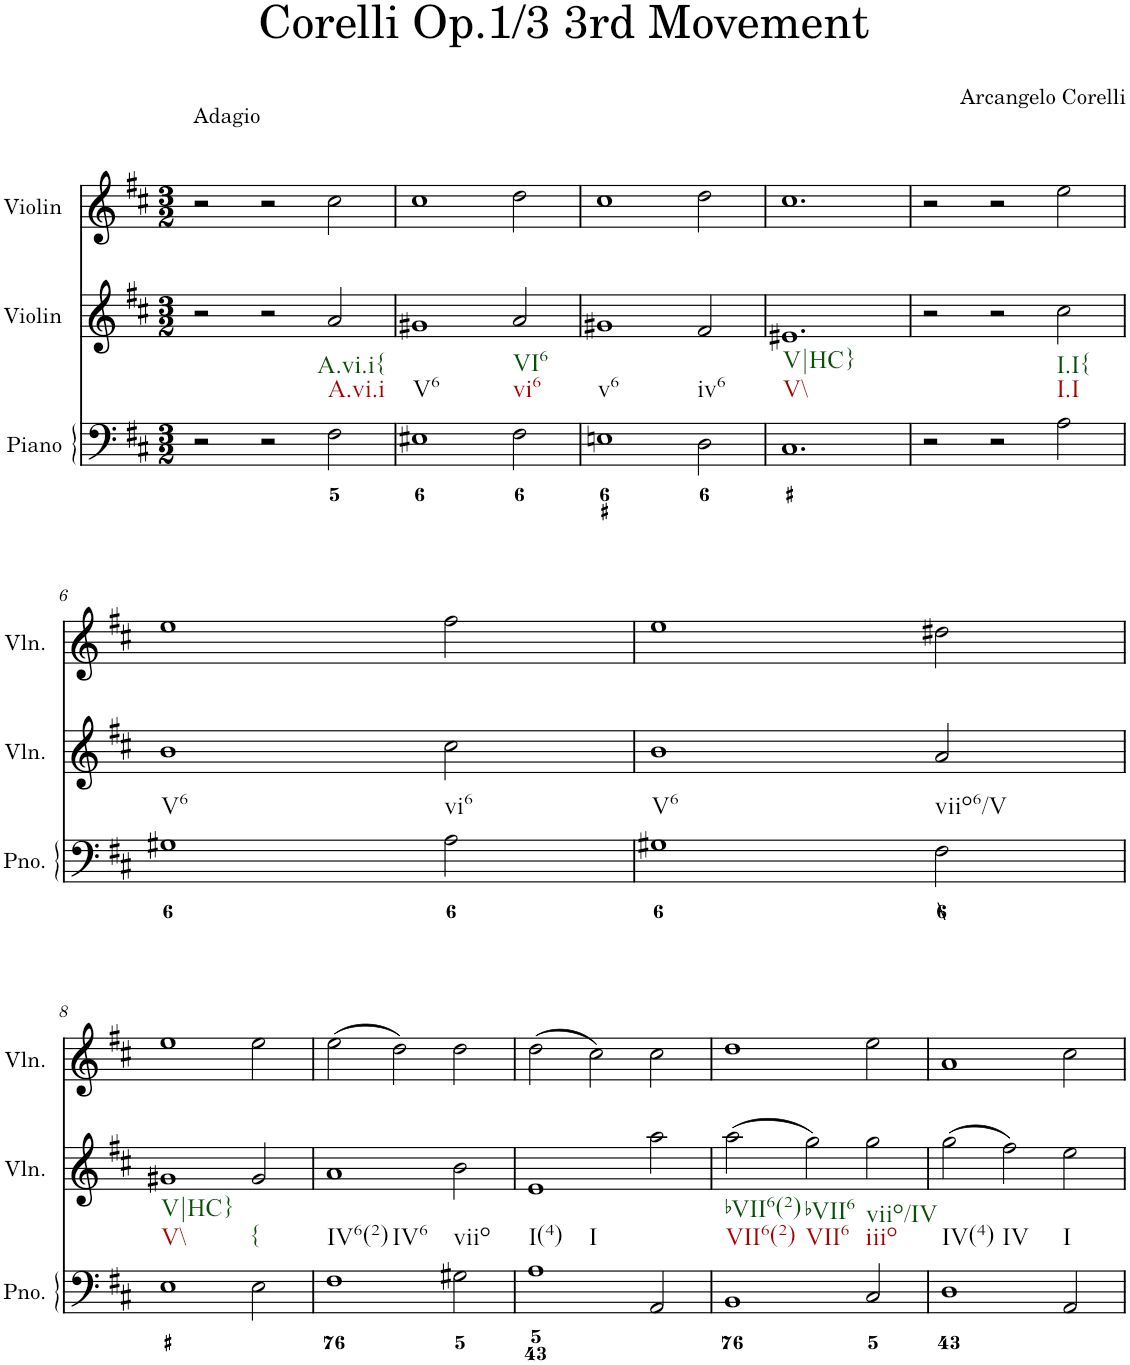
**kern	**kern	**kern
*part3	*part2	*part1
*staff3	*staff2	*staff1
*I"Piano	*I"Violin	*I"Violin
*I'Pno.	*I'Vln.	*I'Vln.
*clefF4	*clefG2	*clefG2
*k[f#c#]	*k[f#c#]	*k[f#c#]
*M3/2	*M3/2	*M3/2
=1	=1	=1
!	!	!LO:TX:a:t=Adagio
2r	2r	2r
2r	2r	2r
!LO:TX:b:t=A.vi.i	!	!
!LO:TX:b:t=A.vi.i{	!	!
2F#\	2a/	2cc#\
=2	=2	=2
!LO:TX:b:t=V6	!	!
1E#X	1g#X	1cc#
!LO:TX:b:t=vi6	!	!
!LO:TX:b:t=VI6	!	!
2F#\	2a/	2dd\
=3	=3	=3
!LO:TX:b:t=v6	!	!
1En	1g#X	1cc#
!LO:TX:b:t=iv6	!	!
2D\	2f#/	2dd\
=4	=4	=4
!LO:TX:b:t=V\\	!	!
!LO:TX:b:t=V|HC}	!	!
1.C#	1.e#X	1.cc#
=5	=5	=5
2r	2r	2r
2r	2r	2r
!LO:TX:b:t=I.I	!	!
!LO:TX:b:t=I.I{	!	!
2A\	2cc#\	2ee\
!!LO:LB:g=z
=6	=6	=6
!LO:TX:b:t=V6	!	!
1G#X	1b	1ee
!LO:TX:b:t=vi6	!	!
2A\	2cc#\	2ff#\
=7	=7	=7
!LO:TX:b:t=V6	!	!
1G#X	1b	1ee
!LO:TX:b:t=viio6/V	!	!
2F#\	2a/	2dd#X\
!!LO:LB:g=z
=8	=8	=8
!LO:TX:b:t=V\\	!	!
!LO:TX:b:t=V|HC}	!	!
1E	1g#X	1ee
!LO:TX:b:t={	!	!
2E\	2g#/	2ee\
=9	=9	=9
!LO:TX:b:t=IV6(2)	!	!
!LO:TX:b:t=IV6	!	!
1F#	1a	(2ee\
.	.	2dd\)
!LO:TX:b:t=viio	!	!
2G#X\	2b\	2dd\
=10	=10	=10
!LO:TX:b:t=I(4)	!	!
!LO:TX:b:t=I	!	!
1A	1e	(2dd\
.	.	2cc#\)
2AA/	2aa\	2cc#\
=11	=11	=11
!LO:TX:b:t=VII6(2)	!	!
!LO:TX:b:t=bVII6(2)	!	!
!LO:TX:b:t=VII6	!	!
!LO:TX:b:t=bVII6	!	!
1BB	(2aa\	1dd
.	2gg\)	.
!LO:TX:b:t=iiio	!	!
!LO:TX:b:t=viio/IV	!	!
2C#/	2gg\	2ee\
=12	=12	=12
!LO:TX:b:t=IV(4)	!	!
!LO:TX:b:t=IV	!	!
1D	(2gg\	1a
.	2ff#\)	.
!LO:TX:b:t=I	!	!
2AA/	2ee\	2cc#\
=	=	=
*-	*-	*-
